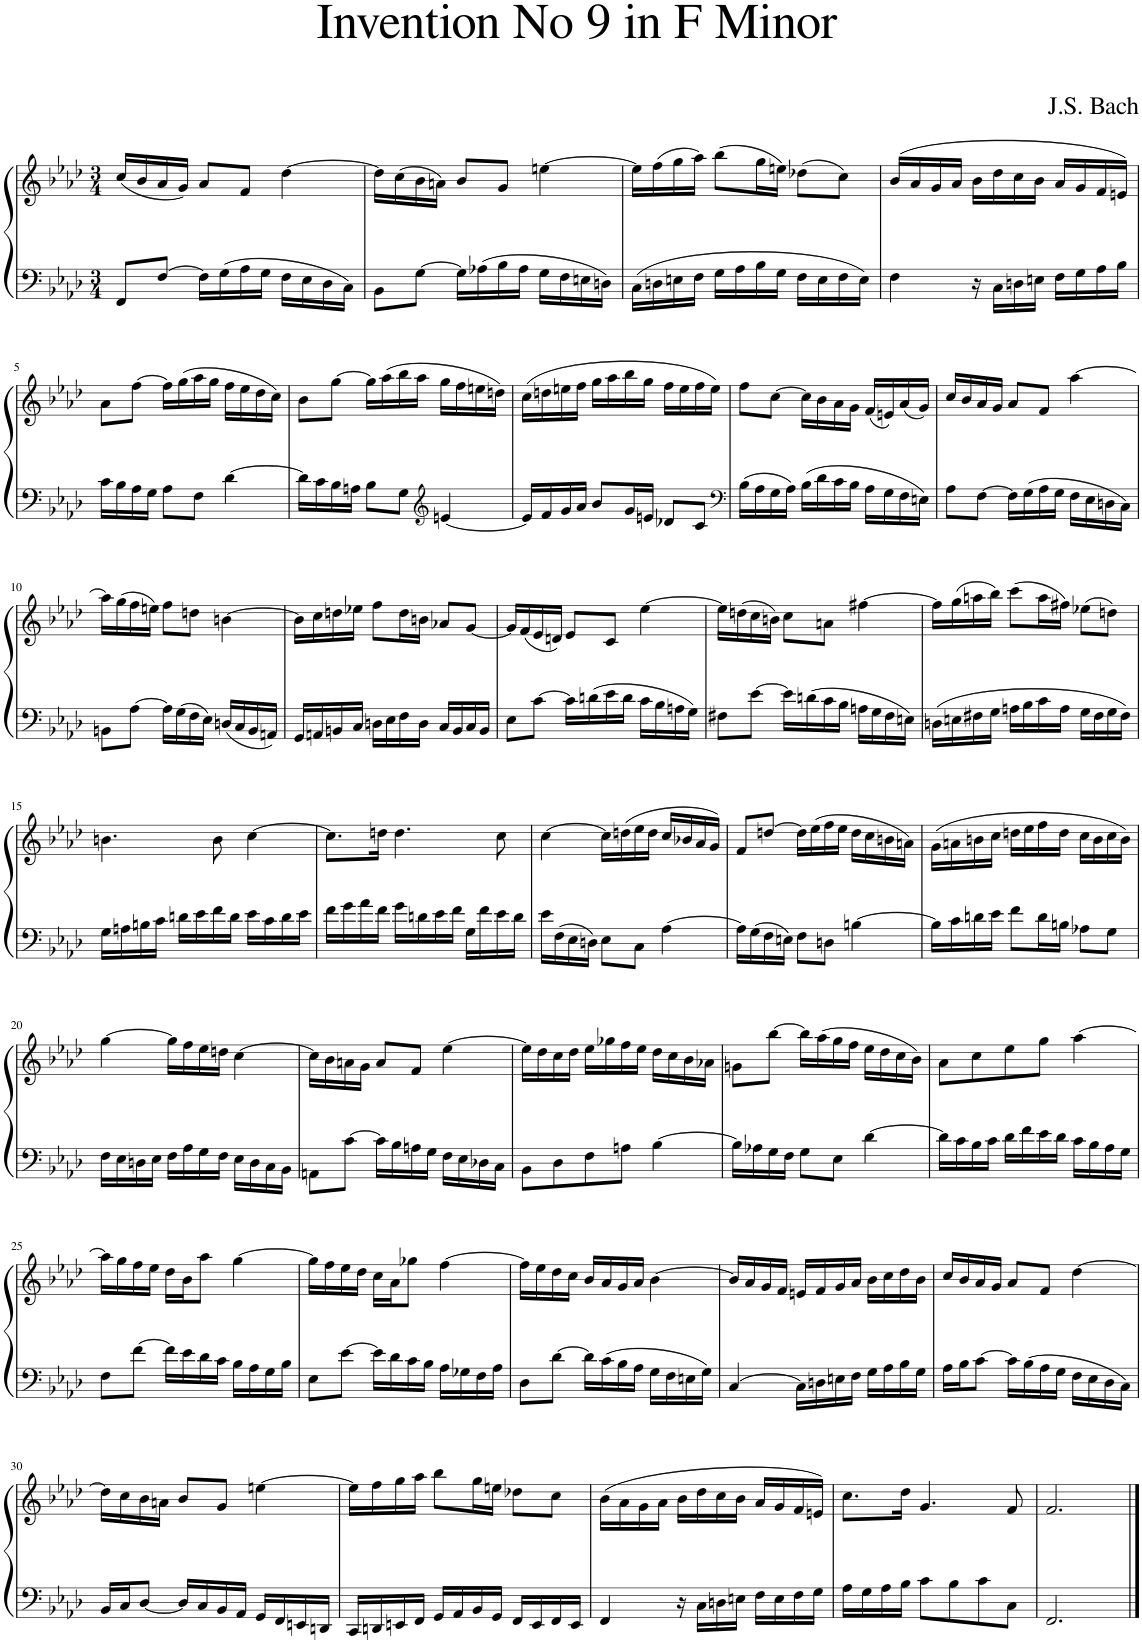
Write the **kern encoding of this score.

**kern	**kern
*part1	*part1
*staff2	*staff1
*I"Piano	*
*I'Pno.	*
*clefF4	*clefG2
*k[b-e-a-d-]	*k[b-e-a-d-]
*M3/4	*M3/4
=1	=1
8FF/L	(16cc/LL
.	16b-/
[8F/J	16a-/
.	16g/JJ)
16F\LL]	8a-/L
16G\	.
16A-\	8f/J
16G\JJ	.
16F\LL	[4dd-\
16E-\	.
16D-\	.
16C\JJ	.
=2	=2
8BB-\L	16dd-\LL]
.	(16cc\
[8G\J	16b-\
.	16an\JJ)
16G\LL]	8b-/L
16A-X\	.
16B-\	8g/J
16A-\JJ	.
16G\LL	[4een\
16F\	.
16En\	.
16Dn\JJ	.
=3	=3
16C\LL	16ee\LL]
16Dn\	(16ff\
16En\	16gg\
16F\JJ	16aa-\JJ)
16G\LL	(8bb-\L
16A-\	.
16B-\	16gg\L
16G\JJ	16een\JJ)
16F\LL	(8dd-X\L
16E\	.
16F\	8cc\J)
16E\JJ	.
=4	=4
4F\	(16b-/LL
.	16a-/
.	16g/
.	16a-/JJ
16r	16b-\LL
16C\LL	16dd-\
16Dn\	16cc\
16En\JJ	16b-\JJ
16F\LL	16a-/LL
16G\	16g/
16A-\	16f/
16B-\JJ	16en/JJ)
!!LO:LB:g=z
=5	=5
16c\LL	8a-\L
16B-\	.
16A-\	[8ff\J
16G\JJ	.
8A-\L	16ff\LL]
.	(16gg\
8F\J	16aa-\
.	16gg\JJ
[4d-\	16ff\LL
.	16ee-\
.	16dd-\
.	16cc\JJ)
=6	=6
16d-\LL]	8b-\L
16c\	.
16B-\	[8gg\J
16An\JJ	.
8B-\L	16gg\LL]
.	(16aa-\
8G\J	16bb-\
.	16aa-\JJ
*clefG2	*
[4en/	16gg\LL
.	16ff\
.	16een\
.	16ddn\JJ)
=7	=7
16e/LL]	(16cc\LL
16f/	16ddn\
16g/	16een\
16a-/JJ	16ff\JJ
8b-/L	16gg\LL
.	16aa-\
16g/L	16bb-\
16en/JJ	16gg\JJ
8d-X/L	16ff\LL
.	16ee\
8c/J	16ff\
.	16ee\JJ)
=8	=8
*clefF4	*
16B-\LL	8ff\L
16A-\	.
16G\	[8cc\J
16A-\JJ	.
16B-\LL	16cc\LL]
16d-\	16b-\
16c\	16a-\
16B-\JJ	16g\JJ
16A-\LL	(16f/LL
16G\	16en/)
16F\	(16a-/
16En\JJ	16g/JJ)
=9	=9
8A-\L	16cc/LL
.	16b-/
[8F\J	16a-/
.	16g/JJ
16F\LL]	8a-/L
16G\	.
16A-\	8f/J
16G\JJ	.
16F\LL	[4aa-\
16E-\	.
16Dn\	.
16C\JJ	.
!!LO:LB:g=z
=10	=10
8BBn\L	16aa-\LL]
.	(16gg\
[8A-\J	16ff\
.	16een\JJ)
16A-\LL]	8ff\L
16G\	.
16F\	8ddn\J
16E-\JJ	.
16Dn/LL	[4bn\
16C/	.
16BB/	.
16AAn/JJ	.
=11	=11
16GG/LL	16b\LL]
16AAn/	16cc\
16BBn/	16ddn\
16C/JJ	16ee-X\JJ
16Dn\LL	8ff\L
16E-\	.
16F\	16dd\L
16D\JJ	16bn\JJ
16C/LL	8a-X/L
16BB/	.
16C/	[8g/J
16BB/JJ	.
=12	=12
8E-\L	16g/LL]
.	(16f/
[8c\J	16e-/
.	16dn/JJ)
16c\LL]	8e-/L
16dn\	.
16e-\	8c/J
16d\JJ	.
16c\LL	[4ee-\
16B-\	.
16An\	.
16G\JJ	.
=13	=13
8F#X\L	16ee-\LL]
.	(16ddn\
[8e-\J	16cc\
.	16bn\JJ)
16e-\LL]	8cc\L
16dn\	.
16c\	8an\J
16B-\JJ	.
16An\LL	[4ff#X\
16G\	.
16F#\	.
16En\JJ	.
=14	=14
16Dn\LL	16ff#\LL]
16En\	(16gg\
16F#X\	16aan\
16G\JJ	16bb-\JJ)
16An\LL	(8ccc\L
16B-\	.
16c\	16aa\L
16A\JJ	16ff#X\JJ)
16G\LL	(8ee-X\L
16F#\	.
16G\	8ddn\J)
16F#\JJ	.
!!LO:LB:g=z
=15	=15
16G\LL	4.bn\
16An\	.
16Bn\	.
16c\JJ	.
16dn\LL	.
16e-\	.
16f\	8b\
16d\JJ	.
16e-\LL	[4cc\
16c\	.
16d\	.
16e-\JJ	.
=16	=16
16f\LL	8.cc\L]
16g\	.
16a-\	.
16f\JJ	16ddn\Jk
16g\LL	4.dd\
16dn\	.
16e-\	.
16f\JJ	.
16G\LL	.
16f\	.
16e-\	8cc\
16d\JJ	.
=17	=17
16e-\LL	[4cc\
16F\	.
16E-\	.
16Dn\JJ	.
8E-\L	16cc\LL]
.	(16ddn\
8C\J	16ee-\
.	16dd\JJ
[4A-\	16cc/LL
.	16b-X/
.	16a-/
.	16g/JJ)
=18	=18
16A-\LL]	8f/L
16G\	.
16F\	[8ddn/J
16En\JJ	.
8F\L	16dd\LL]
.	(16ee-\
8Dn\J	16ff\
.	16ee-\JJ
[4Bn\	16dd\LL
.	16cc\
.	16bn\
.	16an\JJ)
=19	=19
16B\LL]	(16g\LL
16c\	16an\
16dn\	16bn\
16e-\JJ	16cc\JJ
8f\L	16ddn\LL
.	16ee-\
16d\L	16ff\
16Bn\JJ	16dd\JJ
8A-X\L	16cc\LL
.	16b\
8G\J	16cc\
.	16b\JJ)
!!LO:LB:g=z
=20	=20
16F\LL	[4gg\
16E-\	.
16Dn\	.
16E-\JJ	.
16F\LL	16gg\LL]
16A-\	16ff\
16G\	16ee-\
16F\JJ	16ddn\JJ
16E-\LL	[4cc\
16D\	.
16C\	.
16BB-\JJ	.
=21	=21
8AAn\L	16cc\LL]
.	16b-\
[8c\J	16an\
.	16g\JJ
16c\LL]	8a/L
16B-\	.
16An\	8f/J
16G\JJ	.
16F\LL	[4ee-\
16E-\	.
16D-X\	.
16C\JJ	.
=22	=22
8BB-\L	16ee-\LL]
.	16dd-\
8D-\	16cc\
.	16dd-\JJ
8F\	16ee-\LL
.	16gg-X\
8An\J	16ff\
.	16ee-\JJ
[4B-\	16dd-\LL
.	16cc\
.	16b-\
.	16a-X\JJ
=23	=23
16B-\LL]	8gn\L
16A-X\	.
16G\	[8bb-\J
16F\JJ	.
8G\L	16bb-\LL]
.	(16aa-\
8E-\J	16gg\
.	16ff\JJ
[4d-\	16ee-\LL
.	16dd-\
.	16cc\
.	16b-\JJ)
=24	=24
16d-\LL]	8a-\L
16c\	.
16B-\	8cc\
16c\JJ	.
16d-\LL	8ee-\
16f\	.
16e-\	8gg\J
16d-\JJ	.
16c\LL	[4aa-\
16B-\	.
16A-\	.
16G\JJ	.
!!LO:LB:g=z
=25	=25
8F\L	16aa-\LL]
.	16gg\
[8f\J	16ff\
.	16ee-\JJ
16f\LL]	16dd-\LL
16e-\	16b-\J
16d-\	8aa-\J
16c\JJ	.
16B-\LL	[4gg\
16A-\	.
16G\	.
16B-\JJ	.
=26	=26
8E-\L	16gg\LL]
.	16ff\
[8e-\J	16ee-\
.	16dd-\JJ
16e-\LL]	16cc\LL
16d-\	16a-\J
16c\	8gg-X\J
16B-\JJ	.
16A-\LL	[4ff\
16G-X\	.
16F\	.
16A-\JJ	.
=27	=27
8D-\L	16ff\LL]
.	16ee-\
[8d-\J	16dd-\
.	16cc\JJ
16d-\LL]	16b-/LL
16c\	16a-/
16B-\	16g/
16A-\JJ	16a-/JJ
16G\LL	[4b-\
16F\	.
16En\	.
16G\JJ	.
=28	=28
[4C/	16b-/LL]
.	16a-/
.	16g/
.	16f/JJ
16C\LL]	16en/LL
16Dn\	16f/
16En\	16g/
16F\JJ	16a-/JJ
16G\LL	16b-\LL
16A-\	16cc\
16B-\	16dd-\
16G\JJ	16b-\JJ
=29	=29
16A-\LL	16cc/LL
16B-\J	16b-/
[8c\J	16a-/
.	16g/JJ
16c\LL]	8a-/L
16B-\	.
16A-\	8f/J
16G\JJ	.
16F\LL	[4dd-\
16E-\	.
16D-\	.
16C\JJ	.
!!LO:LB:g=z
=30	=30
16BB-/LL	16dd-\LL]
16C/J	16cc\
[8D-/J	16b-\
.	16an\JJ
16D-/LL]	8b-/L
16C/	.
16BB-/	8g/J
16AA-/JJ	.
16GG/LL	[4een\
16FF/	.
16EEn/	.
16DDn/JJ	.
=31	=31
16CC/LL	16ee\LL]
16DDn/	16ff\
16EEn/	16gg\
16FF/JJ	16aa-\JJ
16GG/LL	8bb-\L
16AA-/	.
16BB-/	16gg\L
16GG/JJ	16een\JJ
16FF/LL	8dd-X\L
16EE/	.
16FF/	8cc\J
16EE/JJ	.
=32	=32
4FF/	(16b-\LL
.	16a-\
.	16g\
.	16a-\JJ
16r	16b-\LL
16C\LL	16dd-\
16Dn\	16cc\
16En\JJ	16b-\JJ
16F\LL	16a-/LL
16E\	16g/
16F\	16f/
16G\JJ	16en/JJ)
=33	=33
16A-\LL	8.cc\L
16G\	.
16A-\	.
16B-\JJ	16dd-\Jk
8c\L	4.g/
8B-\	.
8c\	.
8C\J	8f/
=34	=34
2.FF/	2.f/
==	==
*-	*-
